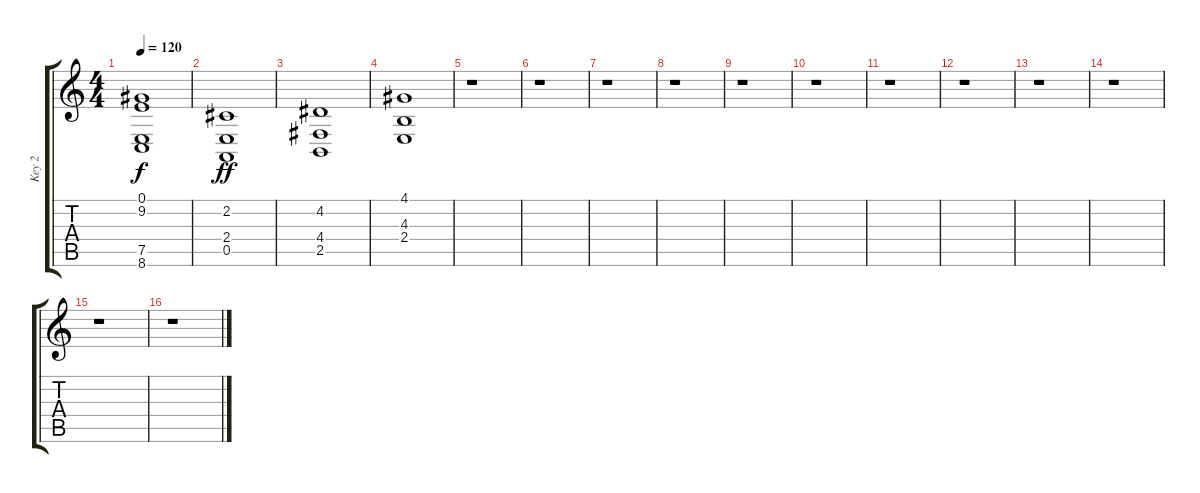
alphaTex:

\track ("Key 2" "Key 2") {instrument brasssection}
\staff {score tabs}
\tuning (E4 B3 G3 D3 A2 E2) {hide}
\ts (4 4)
\tempo 120
\clef g2
\ks c
(0.1{t} 9.2{t} 7.5{t} 8.6{t}).1{dy f} |
(2.2 2.4 0.5).1{dy ff} |
(4.2 4.4 2.5).1 |
(4.1 4.3 2.4).1 |
r.1 |
r.1 |
r.1 |
r.1 |
r.1 |
r.1 |
r.1 |
r.1 |
r.1 |
r.1 |
r.1 |
r.1
